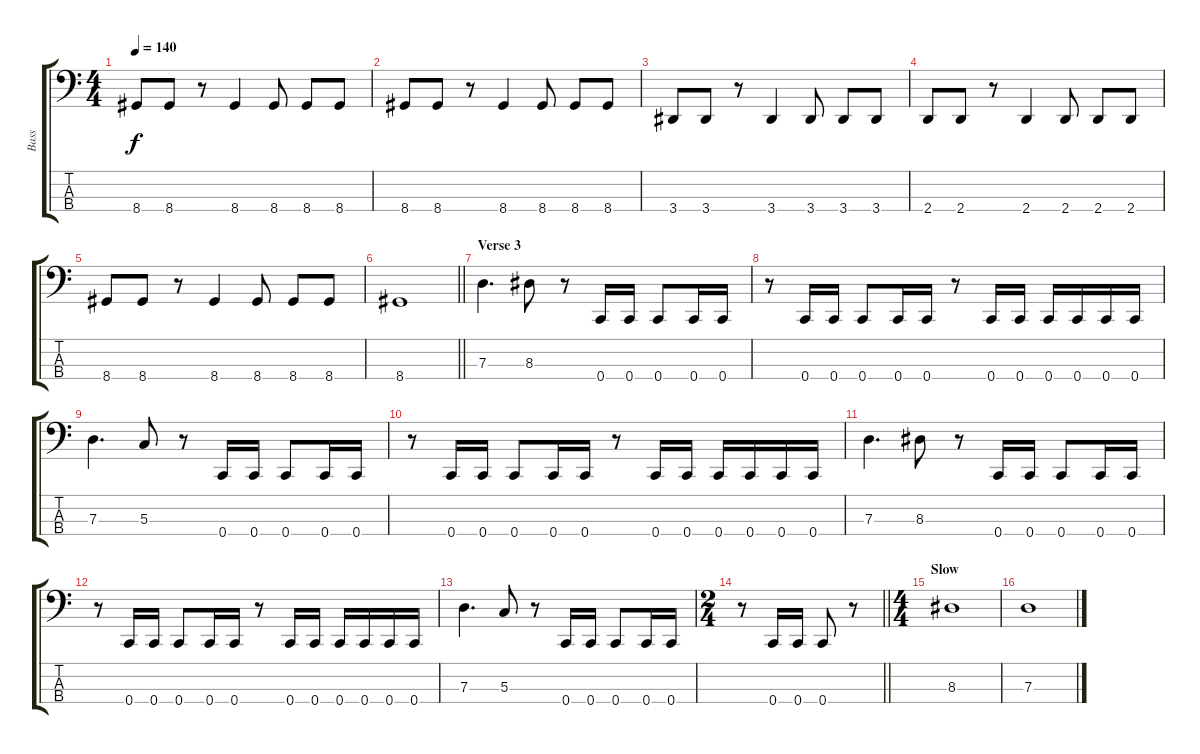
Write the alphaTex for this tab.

\track ("Bass" "Bass") {instrument electricbasspick}
\staff {score tabs}
\tuning (F2 C2 G1 C1) {hide}
\ts (4 4)
\tempo 140
\clef f4
\ks c
8.4.8{dy f} 8.4.8 r.8 8.4.4 8.4.8 8.4.8 8.4.8 |
8.4.8 8.4.8 r.8 8.4.4 8.4.8 8.4.8 8.4.8 |
3.4.8 3.4.8 r.8 3.4.4 3.4.8 3.4.8 3.4.8 |
2.4.8 2.4.8 r.8 2.4.4 2.4.8 2.4.8 2.4.8 |
8.4.8 8.4.8 r.8 8.4.4 8.4.8 8.4.8 8.4.8 |
\barLineRight lightlight
8.4.1 |
\section ("" "Verse 3")
7.3.4{d} 8.3.8 r.8 0.4.16 0.4.16 0.4.8 0.4.16 0.4.16 |
r.8 0.4.16 0.4.16 0.4.8 0.4.16 0.4.16 r.8 0.4.16 0.4.16 0.4.16 0.4.16 0.4.16 0.4.16 |
7.3.4{d} 5.3.8 r.8 0.4.16 0.4.16 0.4.8 0.4.16 0.4.16 |
r.8 0.4.16 0.4.16 0.4.8 0.4.16 0.4.16 r.8 0.4.16 0.4.16 0.4.16 0.4.16 0.4.16 0.4.16 |
7.3.4{d} 8.3.8 r.8 0.4.16 0.4.16 0.4.8 0.4.16 0.4.16 |
r.8 0.4.16 0.4.16 0.4.8 0.4.16 0.4.16 r.8 0.4.16 0.4.16 0.4.16 0.4.16 0.4.16 0.4.16 |
7.3.4{d} 5.3.8 r.8 0.4.16 0.4.16 0.4.8 0.4.16 0.4.16 |
\ts (2 4)
\barLineRight lightlight
r.8 0.4.16 0.4.16 0.4.8 r.8 |
\ts (4 4)
\section ("" "Slow")
8.3.1 |
7.3.1
